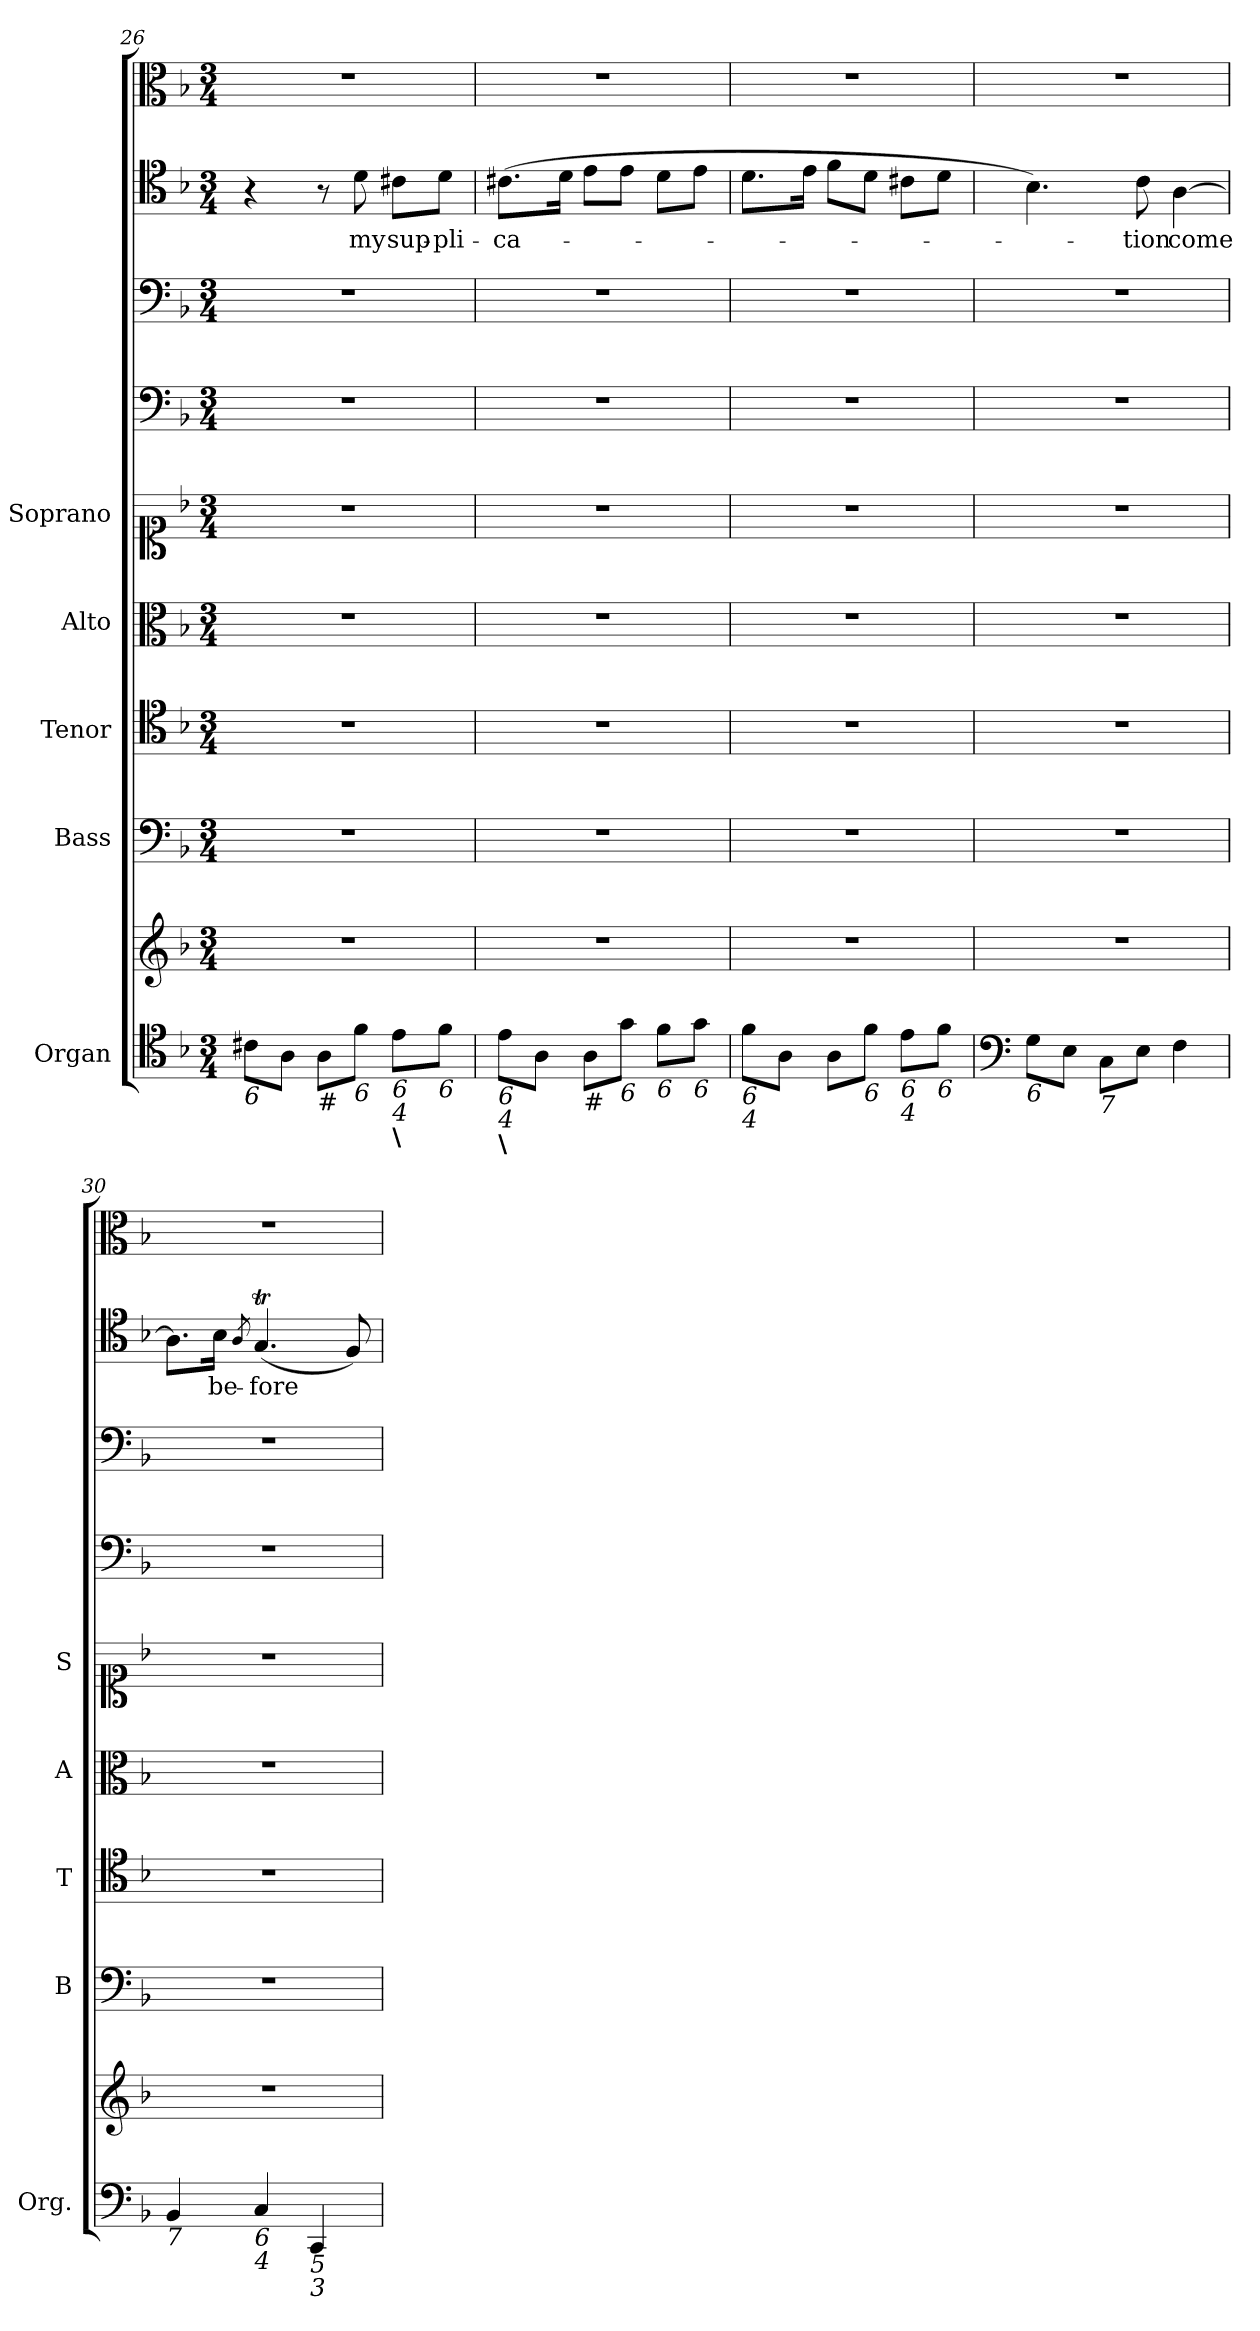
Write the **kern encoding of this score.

**kern	**kern	**kern	**kern	**kern	**kern	**kern	**kern	**kern	**text	**kern
*part9	*part9	*part8	*part7	*part6	*part5	*part4	*part3	*part2	*part2	*part1
*staff10	*staff9	*staff8	*staff7	*staff6	*staff5	*staff4	*staff3	*staff2	*staff2	*staff1
*I"Organ	*	*I"Bass	*I"Tenor	*I"Alto	*I"Soprano	*	*	*	*	*
*I'Org.	*	*I'B	*I'T	*I'A	*I'S	*	*	*	*	*
!!LO:PB:g=z
*clefC4	*clefG2	*clefF4	*clefC4	*clefC3	*clefC1	*clefF4	*clefF4	*clefC4	*	*clefC3
*k[b-]	*k[b-]	*k[b-]	*k[b-]	*k[b-]	*k[b-]	*k[b-]	*k[b-]	*k[b-]	*	*k[b-]
*d:	*d:	*d:	*d:	*d:	*d:	*d:	*d:	*d:	*	*d:
*M3/4	*M3/4	*M3/4	*M3/4	*M3/4	*M3/4	*M3/4	*M3/4	*M3/4	*	*M3/4
=26	=26	=26	=26	=26	=26	=26	=26	=26	=26	=26
!LO:TX:b:i:t=6	!	!	!	!	!	!	!	!	!	!
8c#X\L	2.r	2.r	2.r	2.r	2.r	2.r	2.r	4r	.	2.r
8A\J	.	.	.	.	.	.	.	.	.	.
!LO:TX:b:t=#	!	!	!	!	!	!	!	!	!	!
8A\L	.	.	.	.	.	.	.	8r	.	.
!LO:TX:b:i:t=6	!	!	!	!	!	!	!	!	!	!
!	!	!	!	!	!	!	!	!	!LO:LY:b	!
8f\J	.	.	.	.	.	.	.	8d\	my	.
!LO:TX:b:i:t=6\n4	!	!	!	!	!	!	!	!	!	!
!LO:TX:b:B:t=\	!	!	!	!	!	!	!	!	!	!
!	!	!	!	!	!	!	!	!	!LO:LY:b	!
8e\L	.	.	.	.	.	.	.	8c#X\L	sup-	.
!LO:TX:b:i:t=6	!	!	!	!	!	!	!	!	!	!
!	!	!	!	!	!	!	!	!	!LO:LY:b	!
8f\J	.	.	.	.	.	.	.	8d\J	-pli-	.
=27	=27	=27	=27	=27	=27	=27	=27	=27	=27	=27
!LO:TX:b:i:t=6\n4	!	!	!	!	!	!	!	!	!	!
!LO:TX:b:B:t=\	!	!	!	!	!	!	!	!	!	!
!	!	!	!	!	!	!	!	!	!LO:LY:b	!
8e\L	2.r	2.r	2.r	2.r	2.r	2.r	2.r	(>8.c#X\L	-ca-	2.r
8A\J	.	.	.	.	.	.	.	.	.	.
.	.	.	.	.	.	.	.	16d\Jk	.	.
!LO:TX:b:t=#	!	!	!	!	!	!	!	!	!	!
8A\L	.	.	.	.	.	.	.	8e\L	.	.
!LO:TX:b:i:t=6	!	!	!	!	!	!	!	!	!	!
8g\J	.	.	.	.	.	.	.	8e\J	.	.
!LO:TX:b:i:t=6	!	!	!	!	!	!	!	!	!	!
8f\L	.	.	.	.	.	.	.	8d\L	.	.
!LO:TX:b:i:t=6	!	!	!	!	!	!	!	!	!	!
8g\J	.	.	.	.	.	.	.	8e\J	.	.
=28	=28	=28	=28	=28	=28	=28	=28	=28	=28	=28
!LO:TX:b:i:t=6\n4	!	!	!	!	!	!	!	!	!	!
8f\L	2.r	2.r	2.r	2.r	2.r	2.r	2.r	8.d\L	.	2.r
8A\J	.	.	.	.	.	.	.	.	.	.
.	.	.	.	.	.	.	.	16e\Jk	.	.
8A\L	.	.	.	.	.	.	.	8f\L	.	.
!LO:TX:b:i:t=6	!	!	!	!	!	!	!	!	!	!
8f\J	.	.	.	.	.	.	.	8d\J	.	.
!LO:TX:b:i:t=6\n4	!	!	!	!	!	!	!	!	!	!
8e\L	.	.	.	.	.	.	.	8c#X\L	.	.
!LO:TX:b:i:t=6	!	!	!	!	!	!	!	!	!	!
8f\J	.	.	.	.	.	.	.	8d\J	.	.
=29	=29	=29	=29	=29	=29	=29	=29	=29	=29	=29
*clefF4	*	*	*	*	*	*	*	*	*	*
!LO:TX:b:i:t=6	!	!	!	!	!	!	!	!	!	!
8G\L	2.r	2.r	2.r	2.r	2.r	2.r	2.r	4.B-\)	.	2.r
8E\J	.	.	.	.	.	.	.	.	.	.
!LO:TX:b:i:t=7	!	!	!	!	!	!	!	!	!	!
8C\L	.	.	.	.	.	.	.	.	.	.
!	!	!	!	!	!	!	!	!	!LO:LY:b	!
8E\J	.	.	.	.	.	.	.	8c\	-tion	.
!	!	!	!	!	!	!	!	!	!LO:LY:b	!
4F\	.	.	.	.	.	.	.	[4A\	come	.
=30	=30	=30	=30	=30	=30	=30	=30	=30	=30	=30
!LO:TX:b:i:t=7	!	!	!	!	!	!	!	!	!	!
4BB-/	2.r	2.r	2.r	2.r	2.r	2.r	2.r	8.A\L]	.	2.r
!	!	!	!	!	!	!	!	!	!LO:LY:b	!
.	.	.	.	.	.	.	.	16B-\Jk	be-	.
.	.	.	.	.	.	.	.	8qA/	.	.
!LO:TX:b:i:t=6\n4	!	!	!	!	!	!	!	!	!	!
!	!	!	!	!	!	!	!	!	!LO:LY:b	!
4C/	.	.	.	.	.	.	.	(<4.GT/	-fore	.
!LO:TX:b:i:t=5\n3	!	!	!	!	!	!	!	!	!	!
4CC/	.	.	.	.	.	.	.	.	.	.
.	.	.	.	.	.	.	.	8F/)	.	.
=	=	=	=	=	=	=	=	=	=	=
*-	*-	*-	*-	*-	*-	*-	*-	*-	*-	*-
